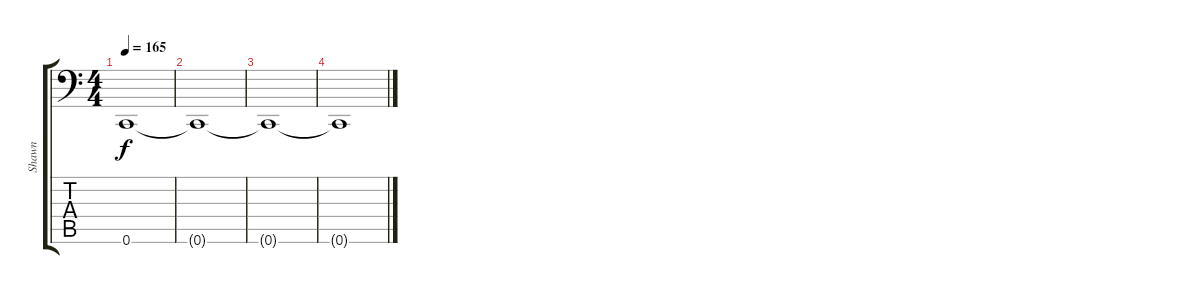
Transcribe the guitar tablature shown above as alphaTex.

\track ("Shawn" "Shawn") {instrument electricbasspick}
\staff {score tabs}
\tuning (D3 A2 F2 C2 A1 C1) {hide}
\ts (4 4)
\tempo 165
\clef f4
\ks c
0.6.1{dy f} |
0.6{t}.1 |
0.6{t}.1 |
0.6{t}.1
